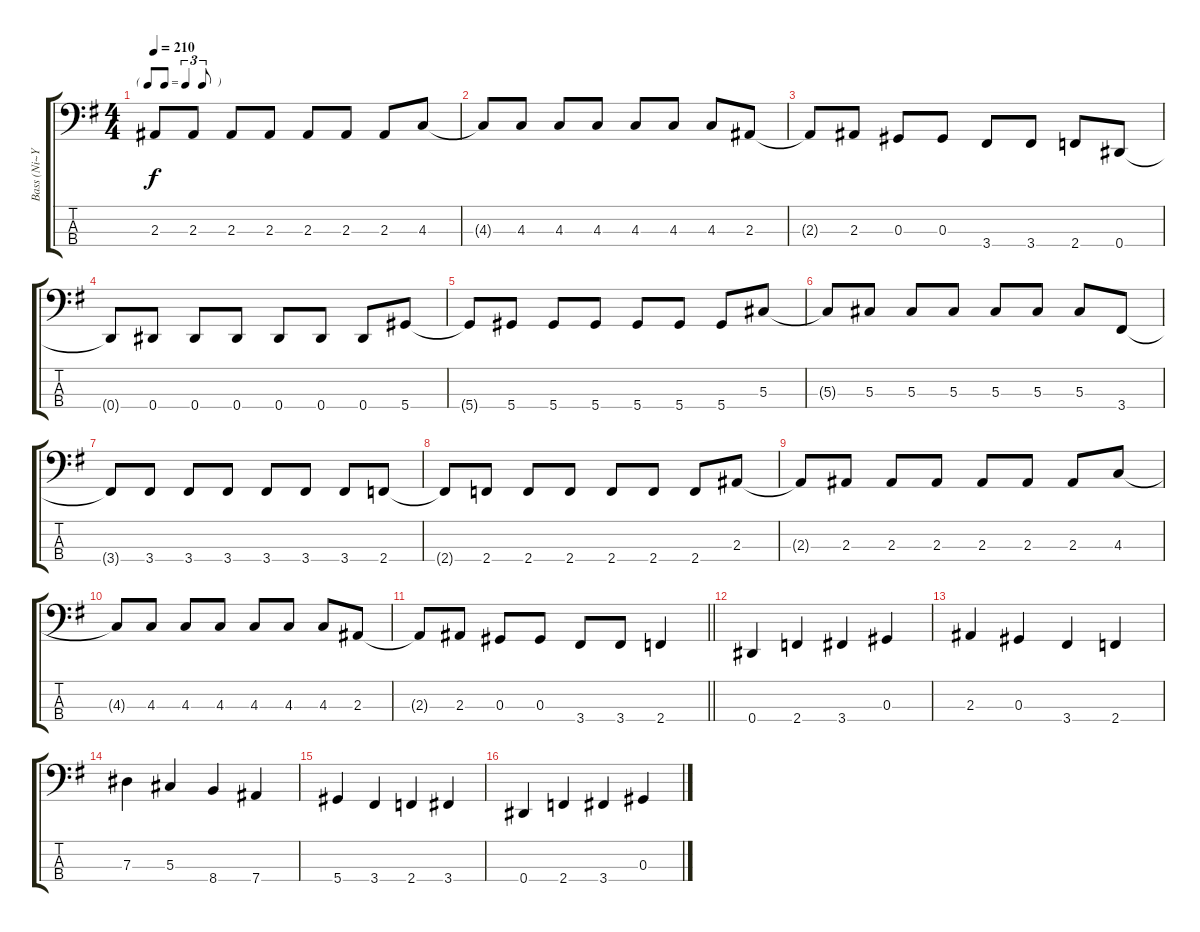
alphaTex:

\track ("Bass (Ni~Ya)" "Bass (Ni~Y") {instrument electricbasspick}
\staff {score tabs}
\tuning (Gb2 Db2 Ab1 Eb1) {hide}
\ts (4 4)
\tf triplet8th
\tempo 210
\clef f4
\ks g
2.3{t}.8{dy f} 2.3.8 2.3.8 2.3.8 2.3.8 2.3.8 2.3.8 4.3.8 |
4.3{t}.8 4.3.8 4.3.8 4.3.8 4.3.8 4.3.8 4.3.8 2.3.8 |
2.3{t}.8 2.3.8 0.3.8 0.3.8 3.4.8 3.4.8 2.4.8 0.4.8 |
0.4{t}.8 0.4.8 0.4.8 0.4.8 0.4.8 0.4.8 0.4.8 5.4.8 |
5.4{t}.8 5.4.8 5.4.8 5.4.8 5.4.8 5.4.8 5.4.8 5.3.8 |
5.3{t}.8 5.3.8 5.3.8 5.3.8 5.3.8 5.3.8 5.3.8 3.4.8 |
3.4{t}.8 3.4.8 3.4.8 3.4.8 3.4.8 3.4.8 3.4.8 2.4.8 |
2.4{t}.8 2.4.8 2.4.8 2.4.8 2.4.8 2.4.8 2.4.8 2.3.8 |
2.3{t}.8 2.3.8 2.3.8 2.3.8 2.3.8 2.3.8 2.3.8 4.3.8 |
4.3{t}.8 4.3.8 4.3.8 4.3.8 4.3.8 4.3.8 4.3.8 2.3.8 |
\barLineRight lightlight
2.3{t}.8 2.3.8 0.3.8 0.3.8 3.4.8 3.4.8 2.4.4 |
0.4.4 2.4.4 3.4.4 0.3.4 |
2.3.4 0.3.4 3.4.4 2.4.4 |
7.3.4 5.3.4 8.4.4 7.4.4 |
5.4.4 3.4.4 2.4.4 3.4.4 |
0.4.4 2.4.4 3.4.4 0.3.4
